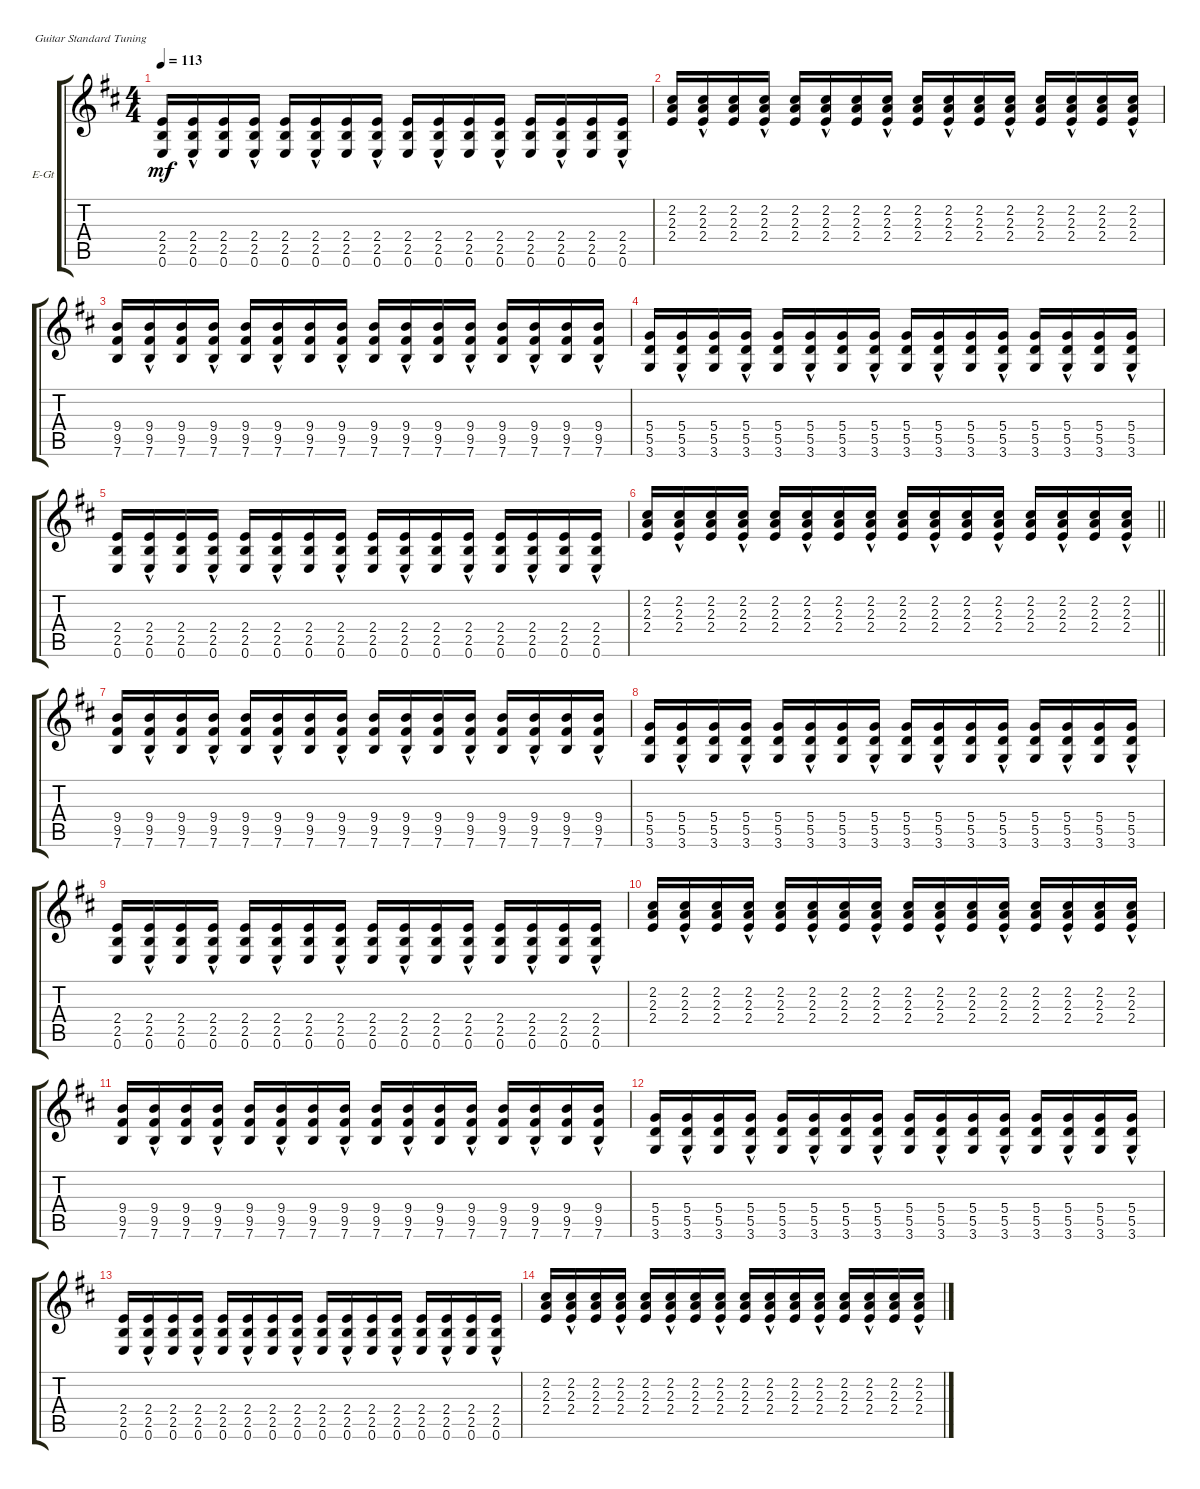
\bracketExtendMode groupsimilarinstruments
\firstSystemTrackNameOrientation horizontal
\otherSystemsTrackNameOrientation horizontal
\track ("Electric Guitar" "E-Gt") {instrument overdrivenguitar}
\staff {score tabs}
\tuning (E4 B3 G3 D3 A2 E2)
\ts (4 4)
\tempo 113
\clef g2
\scale
0.333333
\ks d
(0.6 2.5 2.4).16{dy mf} (0.6 2.5{hac} 2.4).16 (0.6 2.5 2.4).16 (0.6 2.5{hac} 2.4).16 (0.6 2.5 2.4).16 (0.6 2.5{hac} 2.4).16 (0.6 2.5 2.4).16 (0.6 2.5{hac} 2.4).16 (0.6 2.5 2.4).16 (0.6 2.5{hac} 2.4).16 (0.6 2.5 2.4).16 (0.6 2.5{hac} 2.4).16 (0.6 2.5 2.4).16 (0.6 2.5{hac} 2.4).16 (0.6 2.5 2.4).16 (0.6 2.5{hac} 2.4).16 |
\scale
0.333333 (2.4 2.3 2.2).16 (2.4 2.3{hac} 2.2).16 (2.4 2.3 2.2).16 (2.4 2.3{hac} 2.2).16 (2.4 2.3 2.2).16 (2.4 2.3{hac} 2.2).16 (2.4 2.3 2.2).16 (2.4 2.3{hac} 2.2).16 (2.4 2.3 2.2).16 (2.4 2.3{hac} 2.2).16 (2.4 2.3 2.2).16 (2.4 2.3{hac} 2.2).16 (2.4 2.3 2.2).16 (2.4 2.3{hac} 2.2).16 (2.4 2.3 2.2).16 (2.4 2.3{hac} 2.2).16 |
\scale
0.333333 (7.6 9.5 9.4).16 (7.6 9.5{hac} 9.4).16 (7.6 9.5 9.4).16 (7.6 9.5{hac} 9.4).16 (7.6 9.5 9.4).16 (7.6 9.5 9.4{hac}).16 (7.6 9.5 9.4).16 (7.6 9.5 9.4{hac}).16 (7.6 9.5 9.4).16 (7.6 9.5{hac} 9.4).16 (7.6 9.5 9.4).16 (7.6 9.5{hac} 9.4).16 (7.6 9.5 9.4).16 (7.6 9.5 9.4{hac}).16 (7.6 9.5 9.4).16 (7.6 9.5 9.4{hac}).16 |
\scale
0.333333 (3.6 5.5 5.4).16 (3.6 5.5{hac} 5.4).16 (3.6 5.5 5.4).16 (3.6 5.5{hac} 5.4).16 (3.6 5.5 5.4).16 (3.6 5.5{hac} 5.4).16 (3.6 5.5 5.4).16 (3.6 5.5{hac} 5.4).16 (3.6 5.5 5.4).16 (3.6 5.5{hac} 5.4).16 (3.6 5.5 5.4).16 (3.6 5.5{hac} 5.4).16 (3.6 5.5 5.4).16 (3.6 5.5{hac} 5.4).16 (3.6 5.5 5.4).16 (3.6 5.5{hac} 5.4).16 |
\scale
0.333333 (0.6 2.5 2.4).16 (0.6 2.5{hac} 2.4).16 (0.6 2.5 2.4).16 (0.6 2.5{hac} 2.4).16 (0.6 2.5 2.4).16 (0.6 2.5{hac} 2.4).16 (0.6 2.5 2.4).16 (0.6 2.5{hac} 2.4).16 (0.6 2.5 2.4).16 (0.6 2.5{hac} 2.4).16 (0.6 2.5 2.4).16 (0.6 2.5{hac} 2.4).16 (0.6 2.5 2.4).16 (0.6 2.5{hac} 2.4).16 (0.6 2.5 2.4).16 (0.6 2.5{hac} 2.4).16 |
\scale
0.333333
\barLineRight lightlight
(2.4 2.3 2.2).16 (2.4 2.3{hac} 2.2).16 (2.4 2.3 2.2).16 (2.4 2.3{hac} 2.2).16 (2.4 2.3 2.2).16 (2.4 2.3{hac} 2.2).16 (2.4 2.3 2.2).16 (2.4 2.3{hac} 2.2).16 (2.4 2.3 2.2).16 (2.4 2.3{hac} 2.2).16 (2.4 2.3 2.2).16 (2.4 2.3{hac} 2.2).16 (2.4 2.3 2.2).16 (2.4 2.3{hac} 2.2).16 (2.4 2.3 2.2).16 (2.4 2.3{hac} 2.2).16 |
\scale
0.333333 (7.6 9.5 9.4).16 (7.6 9.5{hac} 9.4).16 (7.6 9.5 9.4).16 (7.6 9.5{hac} 9.4).16 (7.6 9.5 9.4).16 (7.6 9.5 9.4{hac}).16 (7.6 9.5 9.4).16 (7.6 9.5 9.4{hac}).16 (7.6 9.5 9.4).16 (7.6 9.5{hac} 9.4).16 (7.6 9.5 9.4).16 (7.6 9.5{hac} 9.4).16 (7.6 9.5 9.4).16 (7.6 9.5 9.4{hac}).16 (7.6 9.5 9.4).16 (7.6 9.5 9.4{hac}).16 |
\scale
0.333333 (3.6 5.5 5.4).16 (3.6 5.5{hac} 5.4).16 (3.6 5.5 5.4).16 (3.6 5.5{hac} 5.4).16 (3.6 5.5 5.4).16 (3.6 5.5{hac} 5.4).16 (3.6 5.5 5.4).16 (3.6 5.5{hac} 5.4).16 (3.6 5.5 5.4).16 (3.6 5.5{hac} 5.4).16 (3.6 5.5 5.4).16 (3.6 5.5{hac} 5.4).16 (3.6 5.5 5.4).16 (3.6 5.5{hac} 5.4).16 (3.6 5.5 5.4).16 (3.6 5.5{hac} 5.4).16 |
\scale
0.333333 (0.6 2.5 2.4).16 (0.6 2.5{hac} 2.4).16 (0.6 2.5 2.4).16 (0.6 2.5{hac} 2.4).16 (0.6 2.5 2.4).16 (0.6 2.5{hac} 2.4).16 (0.6 2.5 2.4).16 (0.6 2.5{hac} 2.4).16 (0.6 2.5 2.4).16 (0.6 2.5{hac} 2.4).16 (0.6 2.5 2.4).16 (0.6 2.5{hac} 2.4).16 (0.6 2.5 2.4).16 (0.6 2.5{hac} 2.4).16 (0.6 2.5 2.4).16 (0.6 2.5{hac} 2.4).16 |
\scale
0.333333 (2.4 2.3 2.2).16 (2.4 2.3{hac} 2.2).16 (2.4 2.3 2.2).16 (2.4 2.3{hac} 2.2).16 (2.4 2.3 2.2).16 (2.4 2.3{hac} 2.2).16 (2.4 2.3 2.2).16 (2.4 2.3{hac} 2.2).16 (2.4 2.3 2.2).16 (2.4 2.3{hac} 2.2).16 (2.4 2.3 2.2).16 (2.4 2.3{hac} 2.2).16 (2.4 2.3 2.2).16 (2.4 2.3{hac} 2.2).16 (2.4 2.3 2.2).16 (2.4 2.3{hac} 2.2).16 |
\scale
0.333333 (7.6 9.5 9.4).16 (7.6 9.5{hac} 9.4).16 (7.6 9.5 9.4).16 (7.6 9.5{hac} 9.4).16 (7.6 9.5 9.4).16 (7.6 9.5 9.4{hac}).16 (7.6 9.5 9.4).16 (7.6 9.5 9.4{hac}).16 (7.6 9.5 9.4).16 (7.6 9.5{hac} 9.4).16 (7.6 9.5 9.4).16 (7.6 9.5{hac} 9.4).16 (7.6 9.5 9.4).16 (7.6 9.5 9.4{hac}).16 (7.6 9.5 9.4).16 (7.6 9.5 9.4{hac}).16 |
\scale
0.333333 (3.6 5.5 5.4).16 (3.6 5.5{hac} 5.4).16 (3.6 5.5 5.4).16 (3.6 5.5{hac} 5.4).16 (3.6 5.5 5.4).16 (3.6 5.5{hac} 5.4).16 (3.6 5.5 5.4).16 (3.6 5.5{hac} 5.4).16 (3.6 5.5 5.4).16 (3.6 5.5{hac} 5.4).16 (3.6 5.5 5.4).16 (3.6 5.5{hac} 5.4).16 (3.6 5.5 5.4).16 (3.6 5.5{hac} 5.4).16 (3.6 5.5 5.4).16 (3.6 5.5{hac} 5.4).16 |
\scale
0.333333 (0.6 2.5 2.4).16 (0.6 2.5{hac} 2.4).16 (0.6 2.5 2.4).16 (0.6 2.5{hac} 2.4).16 (0.6 2.5 2.4).16 (0.6 2.5{hac} 2.4).16 (0.6 2.5 2.4).16 (0.6 2.5{hac} 2.4).16 (0.6 2.5 2.4).16 (0.6 2.5{hac} 2.4).16 (0.6 2.5 2.4).16 (0.6 2.5{hac} 2.4).16 (0.6 2.5 2.4).16 (0.6 2.5{hac} 2.4).16 (0.6 2.5 2.4).16 (0.6 2.5{hac} 2.4).16 |
\scale
0.333333 (2.4 2.3 2.2).16 (2.4 2.3{hac} 2.2).16 (2.4 2.3 2.2).16 (2.4 2.3{hac} 2.2).16 (2.4 2.3 2.2).16 (2.4 2.3{hac} 2.2).16 (2.4 2.3 2.2).16 (2.4 2.3{hac} 2.2).16 (2.4 2.3 2.2).16 (2.4 2.3{hac} 2.2).16 (2.4 2.3 2.2).16 (2.4 2.3{hac} 2.2).16 (2.4 2.3 2.2).16 (2.4 2.3{hac} 2.2).16 (2.4 2.3 2.2).16 (2.4 2.3{hac} 2.2).16
